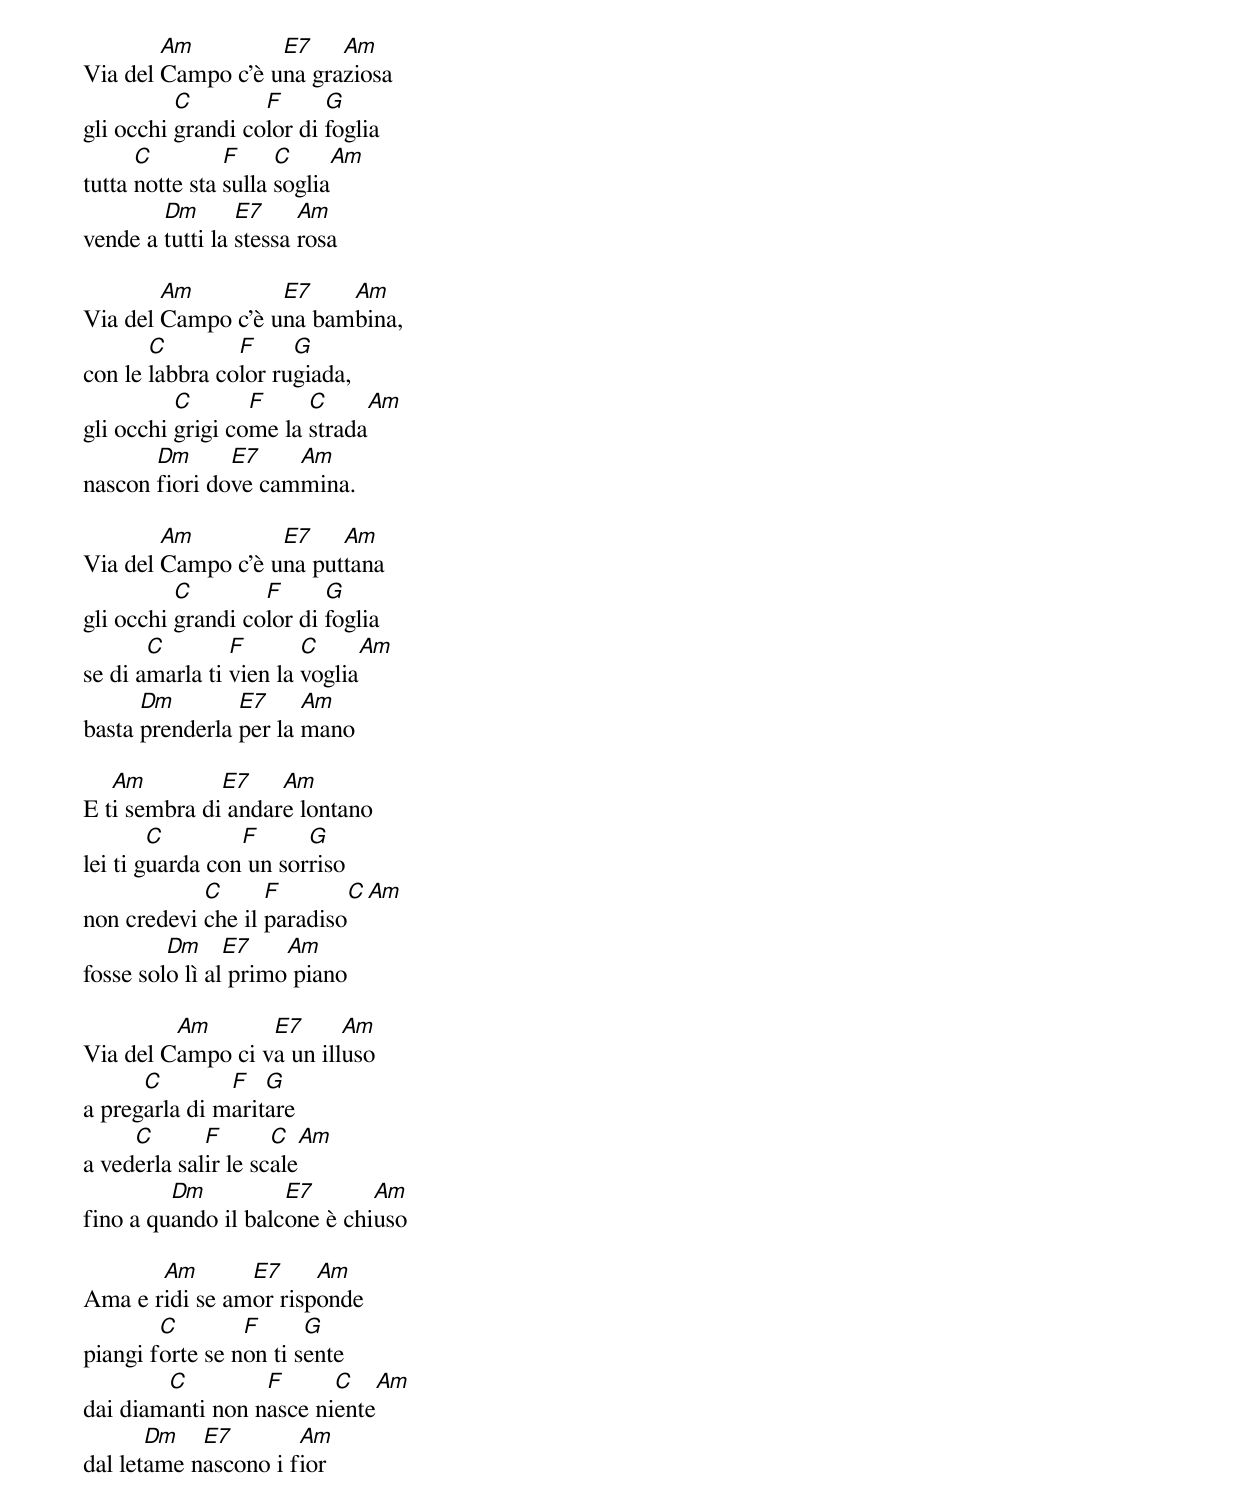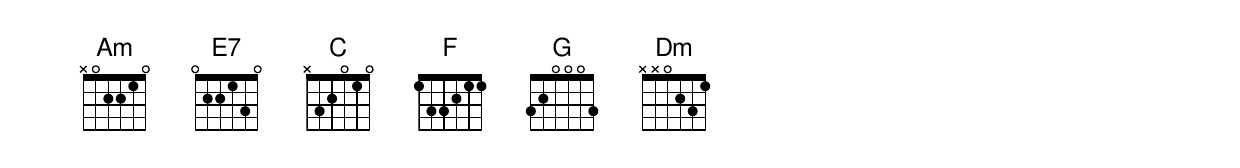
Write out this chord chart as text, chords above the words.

        Am         E7    Am
Via del Campo c'è una graziosa
          C        F      G
gli occhi grandi color di foglia
      C         F     C     Am
tutta notte sta sulla soglia
        Dm       E7     Am
vende a tutti la stessa rosa

        Am         E7    Am
Via del Campo c'è una bambina,
       C        F     G
con le labbra color rugiada,
          C       F     C      Am
gli occhi grigi come la strada
       Dm      E7    Am
nascon fiori dove cammina.

        Am         E7    Am
Via del Campo c'è una puttana
          C        F      G
gli occhi grandi color di foglia
       C        F       C      Am
se di amarla ti vien la voglia
      Dm        E7     Am
basta prenderla per la mano

   Am         E7    Am
E ti sembra di andare lontano
        C        F      G
lei ti guarda con un sorriso
            C      F       C  Am
non credevi che il paradiso
         Dm     E7    Am
fosse solo lì al primo piano

         Am       E7      Am
Via del Campo ci va un illuso
      C        F   G
a pregarla di maritare
     C       F       C  Am
a vederla salir le scale
         Dm          E7       Am
fino a quando il balcone è chiuso

       Am       E7     Am
Ama e ridi se amor risponde
        C        F      G
piangi forte se non ti sente
        C         F      C   Am
dai diamanti non nasce niente
       Dm   E7        Am
dal letame nascono i fior
